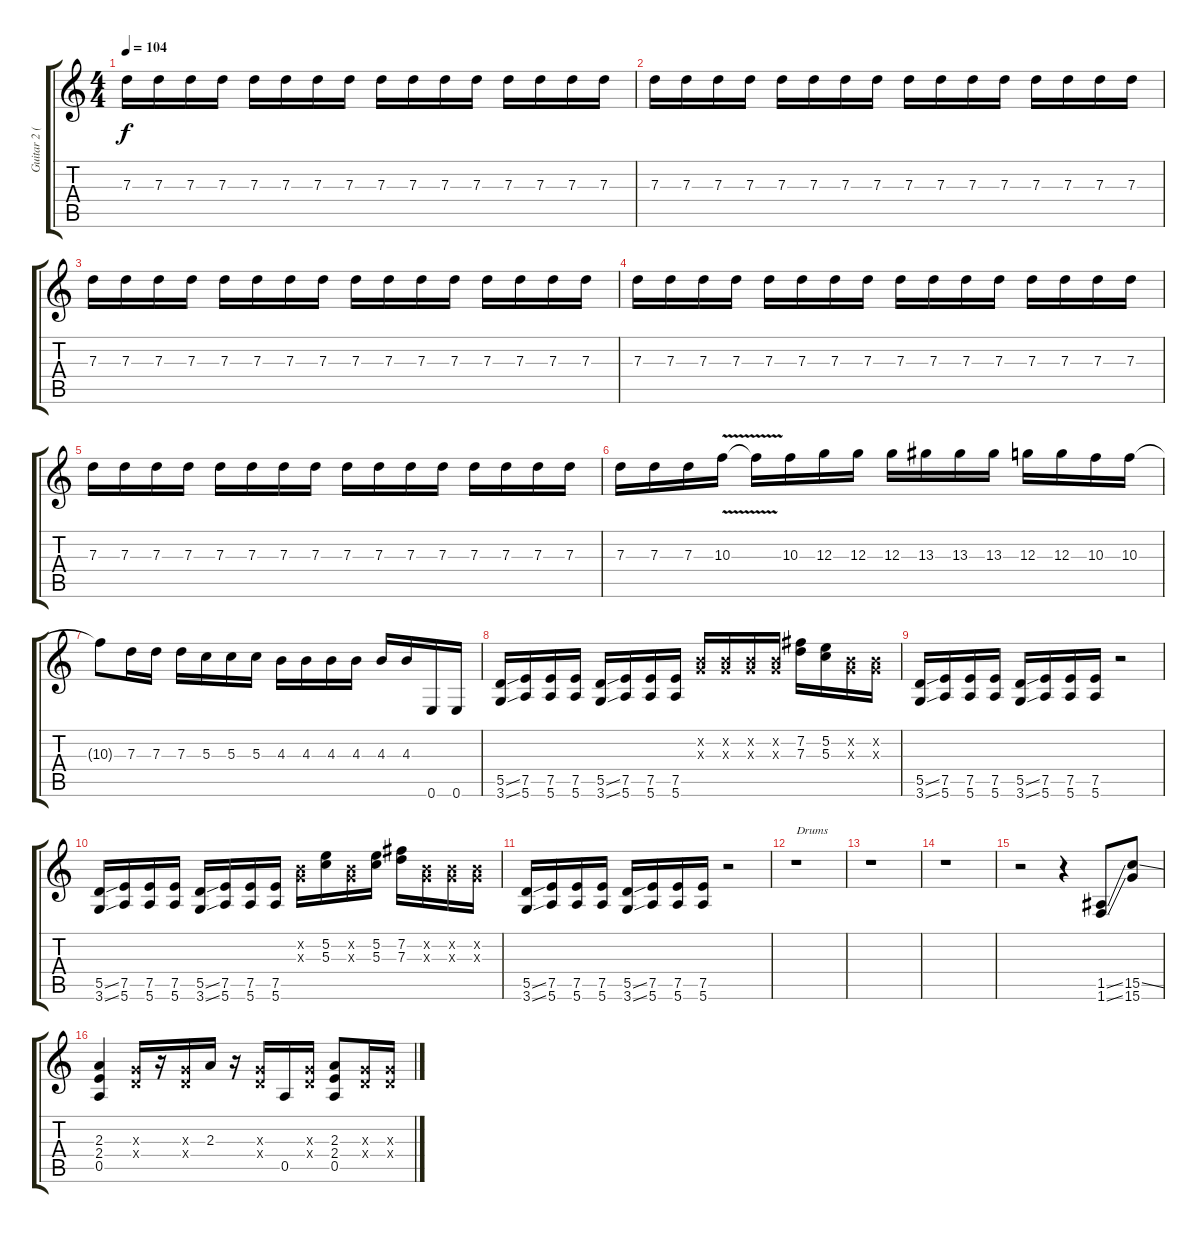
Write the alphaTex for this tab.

\track ("Guitar 2 (Rhythm & Outro)" "Guitar 2 (") {instrument distortionguitar}
\staff {score tabs}
\tuning (E4 B3 G3 D3 A2 E2) {hide}
\ts (4 4)
\tempo 104
\clef g2
\ks c
7.3.16{dy f} 7.3.16 7.3.16 7.3.16 7.3.16 7.3.16 7.3.16 7.3.16 7.3.16 7.3.16 7.3.16 7.3.16 7.3.16 7.3.16 7.3.16 7.3.16 |
7.3.16 7.3.16 7.3.16 7.3.16 7.3.16 7.3.16 7.3.16 7.3.16 7.3.16 7.3.16 7.3.16 7.3.16 7.3.16 7.3.16 7.3.16 7.3.16 |
7.3.16 7.3.16 7.3.16 7.3.16 7.3.16 7.3.16 7.3.16 7.3.16 7.3.16 7.3.16 7.3.16 7.3.16 7.3.16 7.3.16 7.3.16 7.3.16 |
7.3.16 7.3.16 7.3.16 7.3.16 7.3.16 7.3.16 7.3.16 7.3.16 7.3.16 7.3.16 7.3.16 7.3.16 7.3.16 7.3.16 7.3.16 7.3.16 |
7.3.16 7.3.16 7.3.16 7.3.16 7.3.16 7.3.16 7.3.16 7.3.16 7.3.16 7.3.16 7.3.16 7.3.16 7.3.16 7.3.16 7.3.16 7.3.16 |
7.3.16 7.3.16 7.3.16 10.3{v}.16 10.3{t}.16 10.3.16 12.3.16 12.3.16 12.3.16 13.3.16 13.3.16 13.3.16 12.3.16 12.3.16 10.3.16 10.3.16 |
10.3{t}.8 7.3.16 7.3.16 7.3.16 5.3.16 5.3.16 5.3.16 4.3.16 4.3.16 4.3.16 4.3.16 4.3.16 4.3.16 0.6.16 0.6.16 |
(5.5{ss} 3.6{ss}).16 (7.5 5.6).16 (7.5 5.6).16 (7.5 5.6).16 (5.5{ss} 3.6{ss}).16 (7.5 5.6).16 (7.5 5.6).16 (7.5 5.6).16 (0.2{x} 0.3{x}).16 (0.2{x} 0.3{x}).16 (0.2{x} 0.3{x}).16 (0.2{x} 0.3{x}).16 (7.2 7.3).16 (5.2 5.3).16 (0.2{x} 0.3{x}).16 (0.2{x} 0.3{x}).16 |
(5.5{ss} 3.6{ss}).16 (7.5 5.6).16 (7.5 5.6).16 (7.5 5.6).16 (5.5{ss} 3.6{ss}).16 (7.5 5.6).16 (7.5 5.6).16 (7.5 5.6).16 r.2 |
(5.5{ss} 3.6{ss}).16 (7.5 5.6).16 (7.5 5.6).16 (7.5 5.6).16 (5.5{ss} 3.6{ss}).16 (7.5 5.6).16 (7.5 5.6).16 (7.5 5.6).16 (0.2{x} 0.3{x}).16 (5.2 5.3).16 (0.2{x} 0.3{x}).16 (5.2 5.3).16 (7.2 7.3).16 (0.2{x} 0.3{x}).16 (0.2{x} 0.3{x}).16 (0.2{x} 0.3{x}).16 |
(5.5{ss} 3.6{ss}).16 (7.5 5.6).16 (7.5 5.6).16 (7.5 5.6).16 (5.5{ss} 3.6{ss}).16 (7.5 5.6).16 (7.5 5.6).16 (7.5 5.6).16 r.2 |
r.1{txt "Drums"} |
r.1 |
r.1 |
r.2 r.4 (1.5{ss} 1.6{ss}).8 (15.5{ss} 15.6).8 |
(2.3 2.4 0.5).4 (0.3{x} 0.4{x}).16 r.16 (0.3{x} 0.4{x}).16 2.3.16 r.16 (0.3{x} 0.4{x}).16 0.5.16 (0.3{x} 0.4{x}).16 (2.3 2.4 0.5).8 (0.3{x} 0.4{x}).16 (0.3{x} 0.4{x}).16
